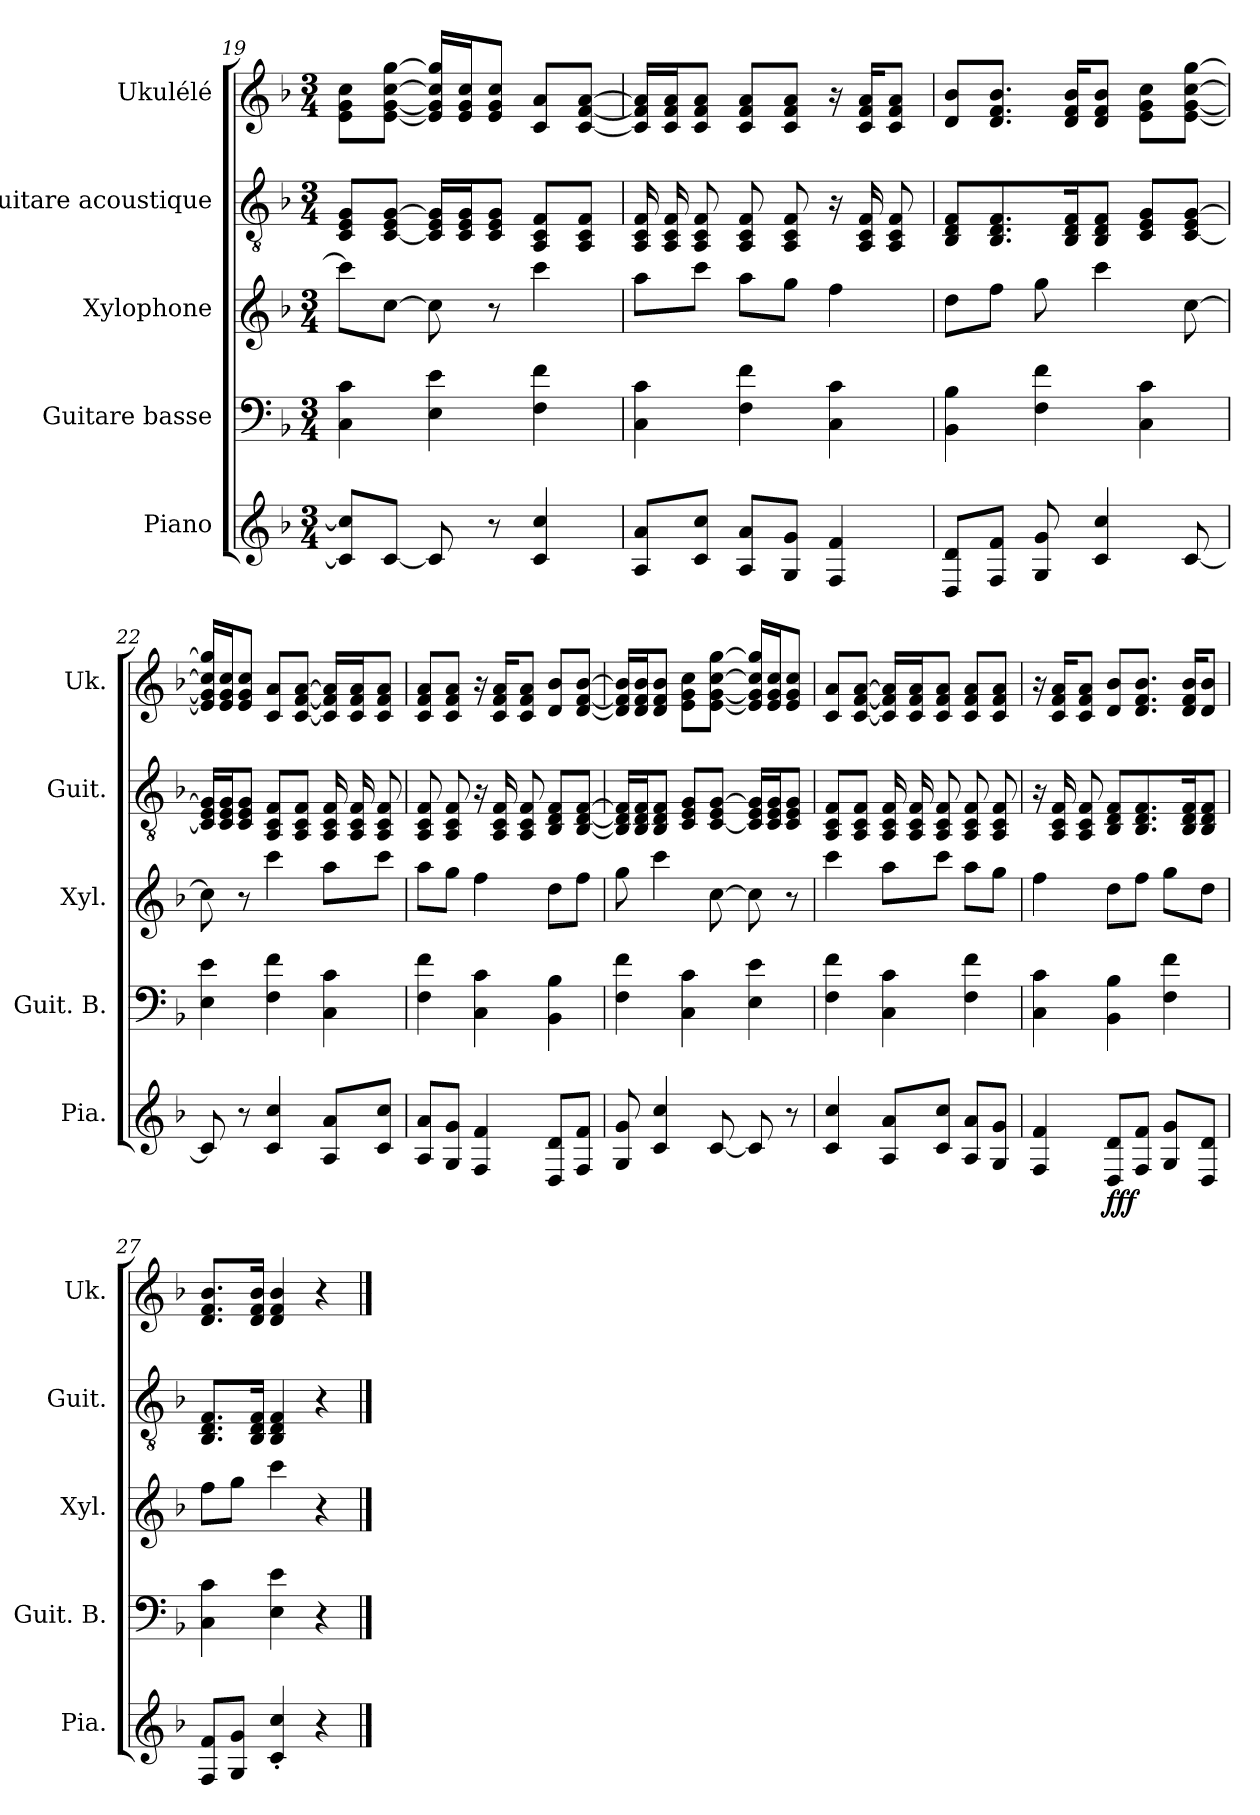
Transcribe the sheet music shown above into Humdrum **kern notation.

**kern	**dynam	**kern	**kern	**kern	**kern
*part5	*part5	*part4	*part3	*part2	*part1
*staff5	*staff5	*staff4	*staff3	*staff2	*staff1
*I"Piano	*	*I"Guitare basse	*I"Xylophone	*I"Guitare acoustique	*I"Ukulélé
*I'Pia.	*	*I'Guit. B.	*I'Xyl.	*I'Guit.	*I'Uk.
!!LO:PB:g=z
*clefG2	*	*clefF4	*clefG2	*clefGv2	*clefG2
*	*	*ITrd7c12	*ITrd-7c-12	*	*
*k[b-]	*	*k[b-]	*k[b-]	*k[b-]	*k[b-]
*M3/4	*	*M3/4	*M3/4	*M3/4	*M3/4
=19	=19	=19	=19	=19	=19
8c/] 8cc/]L	.	4CC\ 4C\	8cccc\L]	8C/ 8E/ 8G/L	8e\ 8g\ 8cc\L
[8c/J	.	.	[8ccc\J	[8C/ 8E/ [8G/J	[8e\ [8g\ [8cc\ [8gg\J
8c/]	.	4EE\ 4E\	8ccc\]	16C/] 16E/ 16G/]LL	16e]/ 16g]/ 16cc]/ 16gg]/LL
.	.	.	.	16C/ 16E/ 16G/J	16e/ 16g/ 16cc/J
8r	.	.	8r	8C/ 8E/ 8G/J	8e/ 8g/ 8cc/J
4c/ 4cc/	.	4FF\ 4F\	4cccc\	8AA/ 8C/ 8F/L	8c/ 8a/L
.	.	.	.	8AA/ 8C/ 8F/J	[8c/ [8f/ [8a/J
=20	=20	=20	=20	=20	=20
8A/ 8a/L	.	4CC\ 4C\	8aaa\L	16AA/ 16C/ 16F/	16c]/ 16f]/ 16a]/LL
.	.	.	.	16AA/ 16C/ 16F/	16c/ 16f/ 16a/J
8c/ 8cc/J	.	.	8cccc\J	8AA/ 8C/ 8F/	8c/ 8f/ 8a/J
8A/ 8a/L	.	4FF\ 4F\	8aaa\L	8AA/ 8C/ 8F/	8c/ 8f/ 8a/L
8G/ 8g/J	.	.	8ggg\J	8AA/ 8C/ 8F/	8c/ 8f/ 8a/J
4F/ 4f/	.	4CC\ 4C\	4fff\	16r	16r
.	.	.	.	16AA/ 16C/ 16F/	16c/ 16f/ 16a/KL
.	.	.	.	8AA/ 8C/ 8F/	8c/ 8f/ 8a/J
=21	=21	=21	=21	=21	=21
8D/ 8d/L	.	4BBB-\ 4BB-\	8ddd\L	8BB-/ 8D/ 8F/L	8d/ 8b-/L
8F/ 8f/J	.	.	8fff\J	8.BB-/ 8.D/ 8.F/	8.d/ 8.f/ 8.b-/J
8G/ 8g/	.	4FF\ 4F\	8ggg\	.	.
.	.	.	.	16BB-/ 16D/ 16F/K	16d/ 16f/ 16b-/KL
4c/ 4cc/	.	.	4cccc\	8BB-/ 8D/ 8F/J	8d/ 8f/ 8b-/J
.	.	4CC\ 4C\	.	8C/ 8E/ 8G/L	8e\ 8g\ 8cc\L
[8c/	.	.	[8ccc\	[8C/ 8E/ [8G/J	[8e\ [8g\ [8cc\ [8gg\J
!!LO:LB:g=z
=22	=22	=22	=22	=22	=22
8c/]	.	4EE\ 4E\	8ccc\]	16C/] 16E/ 16G/]LL	16e]/ 16g]/ 16cc]/ 16gg]/LL
.	.	.	.	16C/ 16E/ 16G/J	16e/ 16g/ 16cc/J
8r	.	.	8r	8C/ 8E/ 8G/J	8e/ 8g/ 8cc/J
4c/ 4cc/	.	4FF\ 4F\	4cccc\	8AA/ 8C/ 8F/L	8c/ 8a/L
.	.	.	.	8AA/ 8C/ 8F/J	[8c/ [8f/ [8a/J
8A/ 8a/L	.	4CC\ 4C\	8aaa\L	16AA/ 16C/ 16F/	16c]/ 16f]/ 16a]/LL
.	.	.	.	16AA/ 16C/ 16F/	16c/ 16f/ 16a/J
8c/ 8cc/J	.	.	8cccc\J	8AA/ 8C/ 8F/	8c/ 8f/ 8a/J
=23	=23	=23	=23	=23	=23
8A/ 8a/L	.	4FF\ 4F\	8aaa\L	8AA/ 8C/ 8F/	8c/ 8f/ 8a/L
8G/ 8g/J	.	.	8ggg\J	8AA/ 8C/ 8F/	8c/ 8f/ 8a/J
4F/ 4f/	.	4CC\ 4C\	4fff\	16r	16r
.	.	.	.	16AA/ 16C/ 16F/	16c/ 16f/ 16a/KL
.	.	.	.	8AA/ 8C/ 8F/	8c/ 8f/ 8a/J
8D/ 8d/L	.	4BBB-\ 4BB-\	8ddd\L	8BB-/ 8D/ 8F/L	8d/ 8b-/L
8F/ 8f/J	.	.	8fff\J	[8BB-/ [8D/ [8F/J	[8d/ [8f/ [8b-/J
=24	=24	=24	=24	=24	=24
8G/ 8g/	.	4FF\ 4F\	8ggg\	16BB-/] 16D/] 16F/]LL	16d]/ 16f]/ 16b-]/LL
.	.	.	.	16BB-/ 16D/ 16F/J	16d/ 16f/ 16b-/J
4c/ 4cc/	.	.	4cccc\	8BB-/ 8D/ 8F/J	8d/ 8f/ 8b-/J
.	.	4CC\ 4C\	.	8C/ 8E/ 8G/L	8e\ 8g\ 8cc\L
[8c/	.	.	[8ccc\	[8C/ 8E/ [8G/J	[8e\ [8g\ [8cc\ [8gg\J
8c/]	.	4EE\ 4E\	8ccc\]	16C/] 16E/ 16G/]LL	16e]/ 16g]/ 16cc]/ 16gg]/LL
.	.	.	.	16C/ 16E/ 16G/J	16e/ 16g/ 16cc/J
8r	.	.	8r	8C/ 8E/ 8G/J	8e/ 8g/ 8cc/J
!!LO:PB:g=z
=25	=25	=25	=25	=25	=25
4c/ 4cc/	.	4FF\ 4F\	4cccc\	8AA/ 8C/ 8F/L	8c/ 8a/L
.	.	.	.	8AA/ 8C/ 8F/J	[8c/ [8f/ [8a/J
8A/ 8a/L	.	4CC\ 4C\	8aaa\L	16AA/ 16C/ 16F/	16c]/ 16f]/ 16a]/LL
.	.	.	.	16AA/ 16C/ 16F/	16c/ 16f/ 16a/J
8c/ 8cc/J	.	.	8cccc\J	8AA/ 8C/ 8F/	8c/ 8f/ 8a/J
8A/ 8a/L	.	4FF\ 4F\	8aaa\L	8AA/ 8C/ 8F/	8c/ 8f/ 8a/L
8G/ 8g/J	.	.	8ggg\J	8AA/ 8C/ 8F/	8c/ 8f/ 8a/J
=26	=26	=26	=26	=26	=26
4F/ 4f/	.	4CC\ 4C\	4fff\	16r	16r
.	.	.	.	16AA/ 16C/ 16F/	16c/ 16f/ 16a/KL
.	.	.	.	8AA/ 8C/ 8F/	8c/ 8f/ 8a/J
!	!LO:DY:b	!	!	!	!
8D/ 8d/L	fff	4BBB-\ 4BB-\	8ddd\L	8BB-/ 8D/ 8F/L	8d/ 8b-/L
8F/ 8f/J	.	.	8fff\J	8.BB-/ 8.D/ 8.F/	8.d/ 8.f/ 8.b-/J
8G/ 8g/L	.	4FF\ 4F\	8ggg\L	.	.
.	.	.	.	16BB-/ 16D/ 16F/K	16d/ 16f/ 16b-/KL
8D/ 8d/J	.	.	8ddd\J	8BB-/ 8D/ 8F/J	8d/ 8b-/J
=27	=27	=27	=27	=27	=27
8F/ 8f/L	.	4CC\ 4C\	8fff\L	8.BB-/ 8.D/ 8.F/L	8.d/ 8.f/ 8.b-/L
8G/ 8g/J	.	.	8ggg\J	.	.
.	.	.	.	16BB-/ 16D/ 16F/Jk	16d/ 16f/ 16b-/Jk
4c/' 4cc/'	.	4EE\ 4E\	4cccc\	4BB-/ 4D/ 4F/	4d/ 4f/ 4b-/
4r	.	4r	4r	4r	4r
==	==	==	==	==	==
*-	*-	*-	*-	*-	*-
